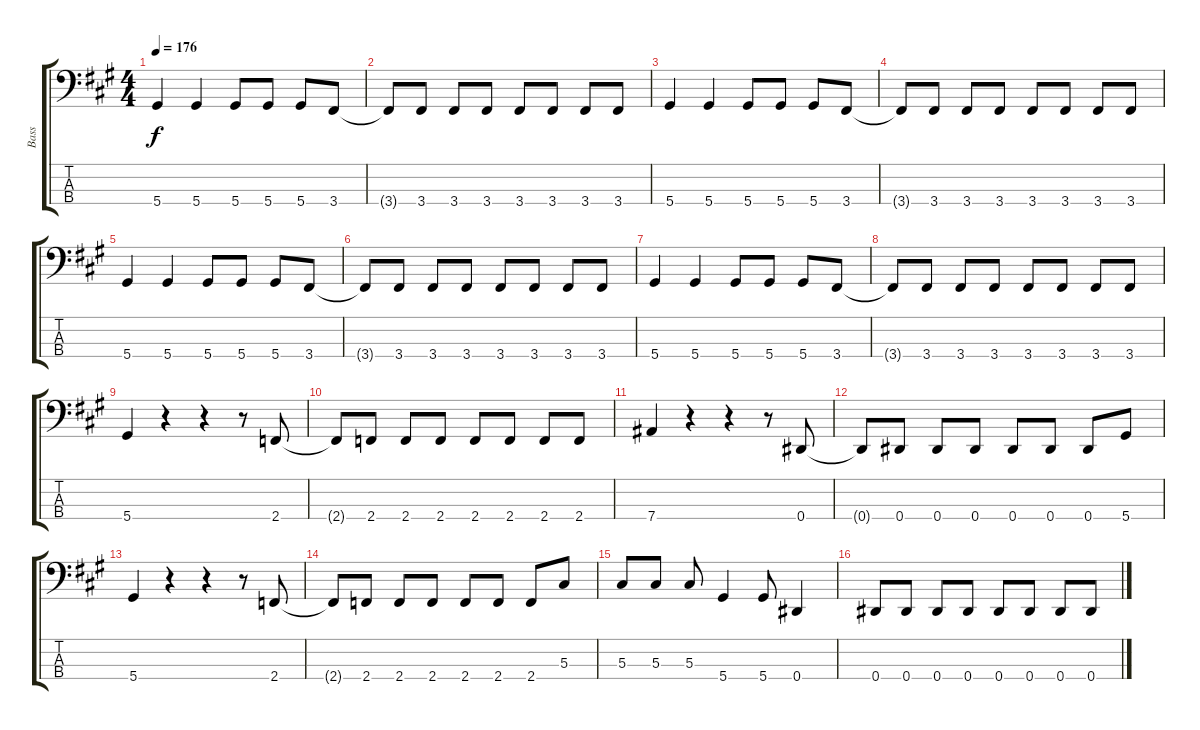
\track ("Bass" "Bass") {instrument electricbassfinger}
\staff {score tabs}
\tuning (Gb2 Db2 Ab1 Eb1) {hide}
\ts (4 4)
\tempo 176
\clef f4
\ks a
5.4.4{dy f} 5.4.4 5.4.8 5.4.8 5.4.8 3.4.8 |
3.4{t}.8 3.4.8 3.4.8 3.4.8 3.4.8 3.4.8 3.4.8 3.4.8 |
5.4.4 5.4.4 5.4.8 5.4.8 5.4.8 3.4.8 |
3.4{t}.8 3.4.8 3.4.8 3.4.8 3.4.8 3.4.8 3.4.8 3.4.8 |
5.4.4 5.4.4 5.4.8 5.4.8 5.4.8 3.4.8 |
3.4{t}.8 3.4.8 3.4.8 3.4.8 3.4.8 3.4.8 3.4.8 3.4.8 |
5.4.4 5.4.4 5.4.8 5.4.8 5.4.8 3.4.8 |
3.4{t}.8 3.4.8 3.4.8 3.4.8 3.4.8 3.4.8 3.4.8 3.4.8 |
5.4.4 r.4 r.4 r.8 2.4.8 |
2.4{t}.8 2.4.8 2.4.8 2.4.8 2.4.8 2.4.8 2.4.8 2.4.8 |
7.4.4 r.4 r.4 r.8 0.4.8 |
0.4{t}.8 0.4.8 0.4.8 0.4.8 0.4.8 0.4.8 0.4.8 5.4.8 |
5.4.4 r.4 r.4 r.8 2.4.8 |
2.4{t}.8 2.4.8 2.4.8 2.4.8 2.4.8 2.4.8 2.4.8 5.3.8 |
5.3.8 5.3.8 5.3.8 5.4.4 5.4.8 0.4.4 |
0.4.8 0.4.8 0.4.8 0.4.8 0.4.8 0.4.8 0.4.8 0.4.8
